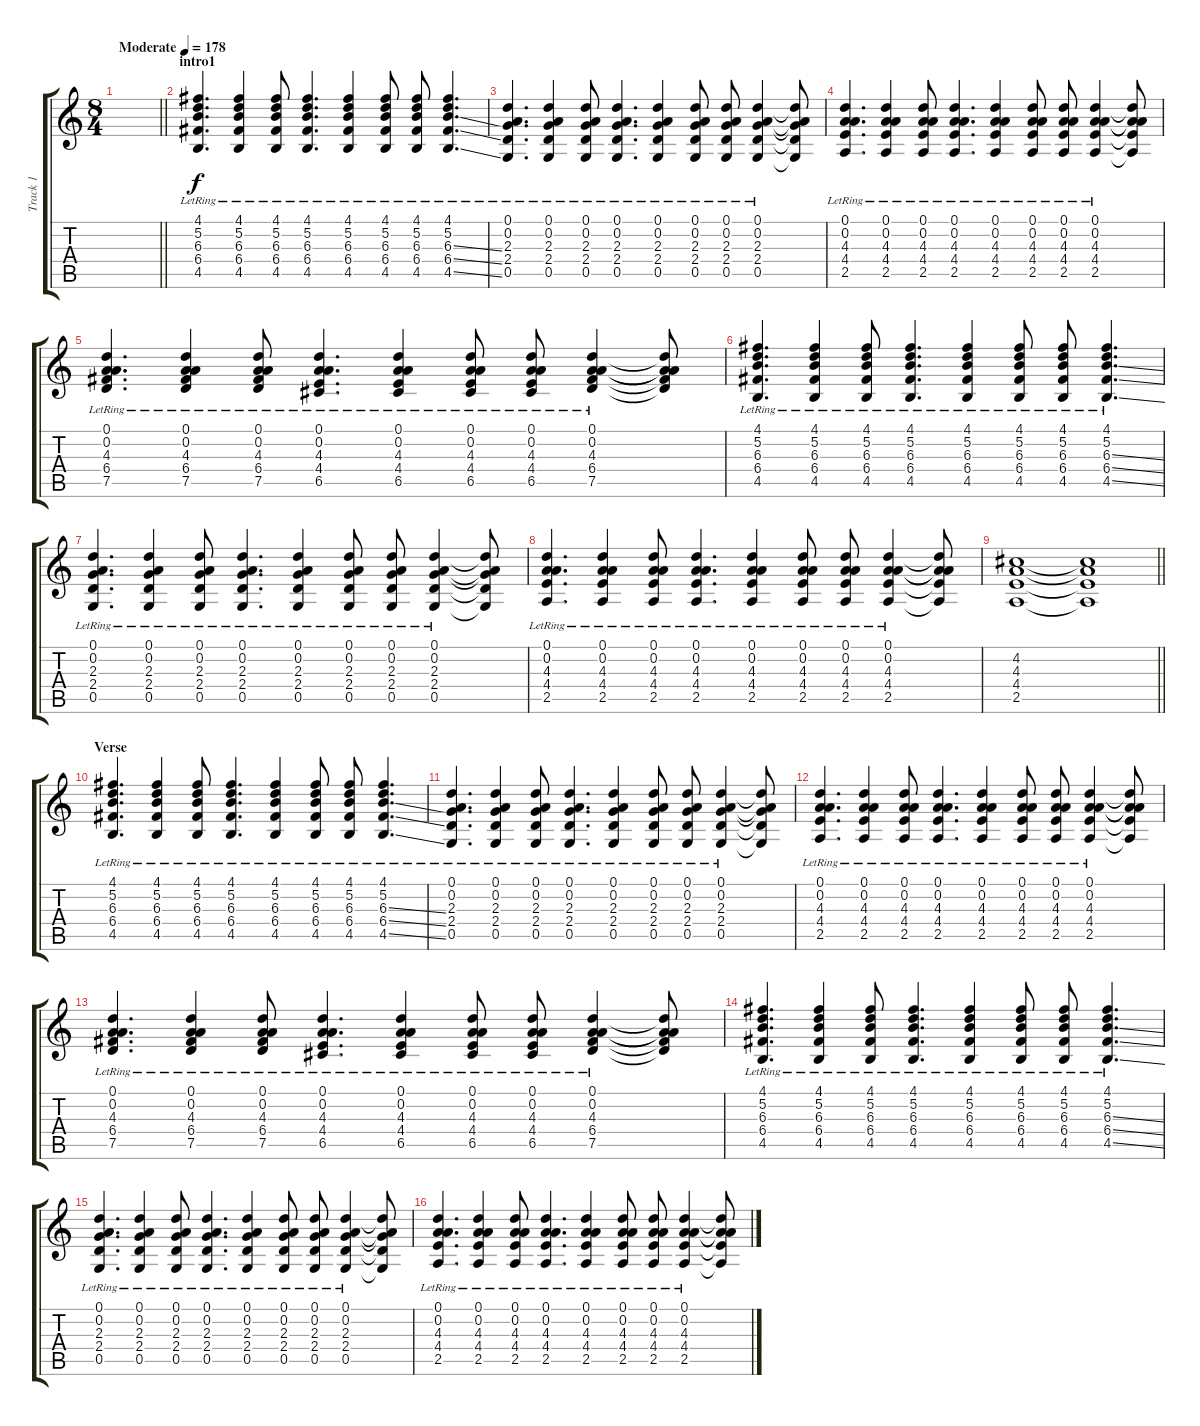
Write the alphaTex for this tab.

\track ("Track 1" "Track 1") {instrument acousticguitarsteel}
\staff {score tabs}
\tuning (D4 A3 F3 C3 G2 D2) {hide}
\ts (8 4)
\tempo (178 "Moderate")
\clef g2
\barLineRight lightlight
\ks c
|
\section ("" "intro1")
(4.1{lr} 5.2{lr} 6.3{lr} 6.4{lr} 4.5{lr}).4{d} (4.1{lr} 5.2{lr} 6.3{lr} 6.4{lr} 4.5{lr}).4 (4.1{lr} 5.2{lr} 6.3{lr} 6.4{lr} 4.5{lr}).8 (4.1{lr} 5.2{lr} 6.3{lr} 6.4{lr} 4.5{lr}).4{d} (4.1{lr} 5.2{lr} 6.3{lr} 6.4{lr} 4.5{lr}).4 (4.1{lr} 5.2{lr} 6.3{lr} 6.4{lr} 4.5{lr}).8 (4.1{lr} 5.2{lr} 6.3{lr} 6.4{lr} 4.5{lr}).8 (4.1 5.2 6.3{ss lr} 6.4{ss lr} 4.5{ss lr}).4{d} |
(0.1{lr} 0.2{lr} 2.3{lr} 2.4{lr} 0.5{lr}).4{d} (0.1{lr} 0.2{lr} 2.3{lr} 2.4{lr} 0.5{lr}).4 (0.1{lr} 0.2{lr} 2.3{lr} 2.4{lr} 0.5{lr}).8 (0.1{lr} 0.2{lr} 2.3{lr} 2.4{lr} 0.5{lr}).4{d} (0.1{lr} 0.2{lr} 2.3{lr} 2.4{lr} 0.5{lr}).4 (0.1{lr} 0.2{lr} 2.3{lr} 2.4{lr} 0.5{lr}).8 (0.1{lr} 0.2{lr} 2.3{lr} 2.4{lr} 0.5{lr}).8 (0.1 0.2 2.3{lr} 2.4{lr} 0.5{lr}).4 (0.1{t} 0.2{t} 2.3{t} 2.4{t} 0.5{t}).8 |
(0.1{lr} 0.2 4.3{lr} 4.4{lr} 2.5{lr}).4{d} (0.1{lr} 0.2{lr} 4.3{lr} 4.4{lr} 2.5{lr}).4 (0.1{lr} 0.2{lr} 4.3{lr} 4.4{lr} 2.5{lr}).8 (0.1{lr} 0.2{lr} 4.3{lr} 4.4{lr} 2.5{lr}).4{d} (0.1{lr} 0.2{lr} 4.3{lr} 4.4{lr} 2.5{lr}).4 (0.1{lr} 0.2{lr} 4.3{lr} 4.4{lr} 2.5{lr}).8 (0.1{lr} 0.2{lr} 4.3{lr} 4.4{lr} 2.5{lr}).8 (0.1 0.2 4.3{lr} 4.4{lr} 2.5{lr}).4 (0.1{t} 0.2{t} 4.3{t} 4.4{t} 2.5{t}).8 |
(0.1{lr} 0.2 4.3{lr} 6.4{lr} 7.5{lr}).4{d} (0.1{lr} 0.2{lr} 4.3{lr} 6.4{lr} 7.5{lr}).4 (0.1{lr} 0.2{lr} 4.3{lr} 6.4{lr} 7.5{lr}).8 (0.1 0.2 4.3{lr} 4.4{lr} 6.5{lr}).4{d} (0.1 0.2 4.3{lr} 4.4{lr} 6.5{lr}).4 (0.1 0.2 4.3{lr} 4.4{lr} 6.5{lr}).8 (0.1 0.2 4.3{lr} 4.4{lr} 6.5{lr}).8 (0.1 0.2 4.3{lr} 6.4{lr} 7.5{lr}).4 (0.1{t} 0.2{t} 4.3{t} 6.4{t} 7.5{t}).8 |
(4.1{lr} 5.2{lr} 6.3{lr} 6.4{lr} 4.5{lr}).4{d} (4.1{lr} 5.2{lr} 6.3{lr} 6.4{lr} 4.5{lr}).4 (4.1{lr} 5.2{lr} 6.3{lr} 6.4{lr} 4.5{lr}).8 (4.1{lr} 5.2{lr} 6.3{lr} 6.4{lr} 4.5{lr}).4{d} (4.1{lr} 5.2{lr} 6.3{lr} 6.4{lr} 4.5{lr}).4 (4.1{lr} 5.2{lr} 6.3{lr} 6.4{lr} 4.5{lr}).8 (4.1{lr} 5.2{lr} 6.3{lr} 6.4{lr} 4.5{lr}).8 (4.1 5.2 6.3{ss lr} 6.4{ss lr} 4.5{ss lr}).4{d} |
(0.1{lr} 0.2{lr} 2.3{lr} 2.4{lr} 0.5{lr}).4{d} (0.1{lr} 0.2{lr} 2.3{lr} 2.4{lr} 0.5{lr}).4 (0.1{lr} 0.2{lr} 2.3{lr} 2.4{lr} 0.5{lr}).8 (0.1{lr} 0.2{lr} 2.3{lr} 2.4{lr} 0.5{lr}).4{d} (0.1{lr} 0.2{lr} 2.3{lr} 2.4{lr} 0.5{lr}).4 (0.1{lr} 0.2{lr} 2.3{lr} 2.4{lr} 0.5{lr}).8 (0.1{lr} 0.2{lr} 2.3{lr} 2.4{lr} 0.5{lr}).8 (0.1 0.2 2.3{lr} 2.4{lr} 0.5{lr}).4 (0.1{t} 0.2{t} 2.3{t} 2.4{t} 0.5{t}).8 |
(0.1{lr} 0.2 4.3{lr} 4.4{lr} 2.5{lr}).4{d} (0.1{lr} 0.2{lr} 4.3{lr} 4.4{lr} 2.5{lr}).4 (0.1{lr} 0.2{lr} 4.3{lr} 4.4{lr} 2.5{lr}).8 (0.1{lr} 0.2{lr} 4.3{lr} 4.4{lr} 2.5{lr}).4{d} (0.1{lr} 0.2{lr} 4.3{lr} 4.4{lr} 2.5{lr}).4 (0.1{lr} 0.2{lr} 4.3{lr} 4.4{lr} 2.5{lr}).8 (0.1{lr} 0.2{lr} 4.3{lr} 4.4{lr} 2.5{lr}).8 (0.1 0.2 4.3{lr} 4.4{lr} 2.5{lr}).4 (0.1{t} 0.2{t} 4.3{t} 4.4{t} 2.5{t}).8 |
\barLineRight lightlight
(4.2 4.3 4.4 2.5).1 (4.2{t} 4.3{t} 4.4{t} 2.5{t}).1 |
\section ("" "Verse")
(4.1{lr} 5.2{lr} 6.3{lr} 6.4{lr} 4.5{lr}).4{d} (4.1{lr} 5.2{lr} 6.3{lr} 6.4{lr} 4.5{lr}).4 (4.1{lr} 5.2{lr} 6.3{lr} 6.4{lr} 4.5{lr}).8 (4.1{lr} 5.2{lr} 6.3{lr} 6.4{lr} 4.5{lr}).4{d} (4.1{lr} 5.2{lr} 6.3{lr} 6.4{lr} 4.5{lr}).4 (4.1{lr} 5.2{lr} 6.3{lr} 6.4{lr} 4.5{lr}).8 (4.1{lr} 5.2{lr} 6.3{lr} 6.4{lr} 4.5{lr}).8 (4.1 5.2 6.3{ss lr} 6.4{ss lr} 4.5{ss lr}).4{d} |
(0.1{lr} 0.2{lr} 2.3{lr} 2.4{lr} 0.5{lr}).4{d} (0.1{lr} 0.2{lr} 2.3{lr} 2.4{lr} 0.5{lr}).4 (0.1{lr} 0.2{lr} 2.3{lr} 2.4{lr} 0.5{lr}).8 (0.1{lr} 0.2{lr} 2.3{lr} 2.4{lr} 0.5{lr}).4{d} (0.1{lr} 0.2{lr} 2.3{lr} 2.4{lr} 0.5{lr}).4 (0.1{lr} 0.2{lr} 2.3{lr} 2.4{lr} 0.5{lr}).8 (0.1{lr} 0.2{lr} 2.3{lr} 2.4{lr} 0.5{lr}).8 (0.1 0.2 2.3{lr} 2.4{lr} 0.5{lr}).4 (0.1{t} 0.2{t} 2.3{t} 2.4{t} 0.5{t}).8 |
(0.1{lr} 0.2 4.3{lr} 4.4{lr} 2.5{lr}).4{d} (0.1{lr} 0.2{lr} 4.3{lr} 4.4{lr} 2.5{lr}).4 (0.1{lr} 0.2{lr} 4.3{lr} 4.4{lr} 2.5{lr}).8 (0.1{lr} 0.2{lr} 4.3{lr} 4.4{lr} 2.5{lr}).4{d} (0.1{lr} 0.2{lr} 4.3{lr} 4.4{lr} 2.5{lr}).4 (0.1{lr} 0.2{lr} 4.3{lr} 4.4{lr} 2.5{lr}).8 (0.1{lr} 0.2{lr} 4.3{lr} 4.4{lr} 2.5{lr}).8 (0.1 0.2 4.3{lr} 4.4{lr} 2.5{lr}).4 (0.1{t} 0.2{t} 4.3{t} 4.4{t} 2.5{t}).8 |
(0.1{lr} 0.2 4.3{lr} 6.4{lr} 7.5{lr}).4{d} (0.1{lr} 0.2{lr} 4.3{lr} 6.4{lr} 7.5{lr}).4 (0.1{lr} 0.2{lr} 4.3{lr} 6.4{lr} 7.5{lr}).8 (0.1 0.2 4.3{lr} 4.4{lr} 6.5{lr}).4{d} (0.1 0.2 4.3{lr} 4.4{lr} 6.5{lr}).4 (0.1 0.2 4.3{lr} 4.4{lr} 6.5{lr}).8 (0.1 0.2 4.3{lr} 4.4{lr} 6.5{lr}).8 (0.1 0.2 4.3{lr} 6.4{lr} 7.5{lr}).4 (0.1{t} 0.2{t} 4.3{t} 6.4{t} 7.5{t}).8 |
(4.1{lr} 5.2{lr} 6.3{lr} 6.4{lr} 4.5{lr}).4{d} (4.1{lr} 5.2{lr} 6.3{lr} 6.4{lr} 4.5{lr}).4 (4.1{lr} 5.2{lr} 6.3{lr} 6.4{lr} 4.5{lr}).8 (4.1{lr} 5.2{lr} 6.3{lr} 6.4{lr} 4.5{lr}).4{d} (4.1{lr} 5.2{lr} 6.3{lr} 6.4{lr} 4.5{lr}).4 (4.1{lr} 5.2{lr} 6.3{lr} 6.4{lr} 4.5{lr}).8 (4.1{lr} 5.2{lr} 6.3{lr} 6.4{lr} 4.5{lr}).8 (4.1 5.2 6.3{ss lr} 6.4{ss lr} 4.5{ss lr}).4{d} |
(0.1{lr} 0.2{lr} 2.3{lr} 2.4{lr} 0.5{lr}).4{d} (0.1{lr} 0.2{lr} 2.3{lr} 2.4{lr} 0.5{lr}).4 (0.1{lr} 0.2{lr} 2.3{lr} 2.4{lr} 0.5{lr}).8 (0.1{lr} 0.2{lr} 2.3{lr} 2.4{lr} 0.5{lr}).4{d} (0.1{lr} 0.2{lr} 2.3{lr} 2.4{lr} 0.5{lr}).4 (0.1{lr} 0.2{lr} 2.3{lr} 2.4{lr} 0.5{lr}).8 (0.1{lr} 0.2{lr} 2.3{lr} 2.4{lr} 0.5{lr}).8 (0.1 0.2 2.3{lr} 2.4{lr} 0.5{lr}).4 (0.1{t} 0.2{t} 2.3{t} 2.4{t} 0.5{t}).8 |
(0.1{lr} 0.2 4.3{lr} 4.4{lr} 2.5{lr}).4{d} (0.1{lr} 0.2{lr} 4.3{lr} 4.4{lr} 2.5{lr}).4 (0.1{lr} 0.2{lr} 4.3{lr} 4.4{lr} 2.5{lr}).8 (0.1{lr} 0.2{lr} 4.3{lr} 4.4{lr} 2.5{lr}).4{d} (0.1{lr} 0.2{lr} 4.3{lr} 4.4{lr} 2.5{lr}).4 (0.1{lr} 0.2{lr} 4.3{lr} 4.4{lr} 2.5{lr}).8 (0.1{lr} 0.2{lr} 4.3{lr} 4.4{lr} 2.5{lr}).8 (0.1 0.2 4.3{lr} 4.4{lr} 2.5{lr}).4 (0.1{t} 0.2{t} 4.3{t} 4.4{t} 2.5{t}).8
